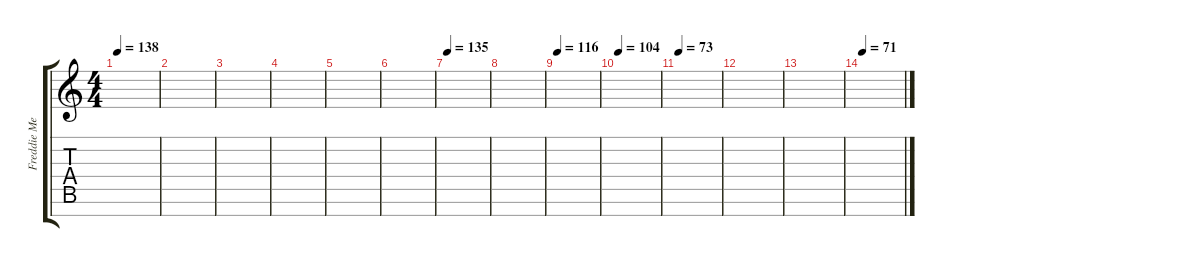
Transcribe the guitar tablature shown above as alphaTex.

\track ("Freddie Mercury - Bechstein Co" "Freddie Me") {instrument overdrivenguitar}
\staff {score tabs}
\tuning (E4 B3 G3 D3 A2 E2 B1) {hide}
\ts (4 4)
\tempo 138
\clef g2
\ks c
|
|
|
|
|
|
\tempo 135
|
|
\tempo 116
|
\tempo 104
|
\tempo 73
|
|
|
\tempo 71
